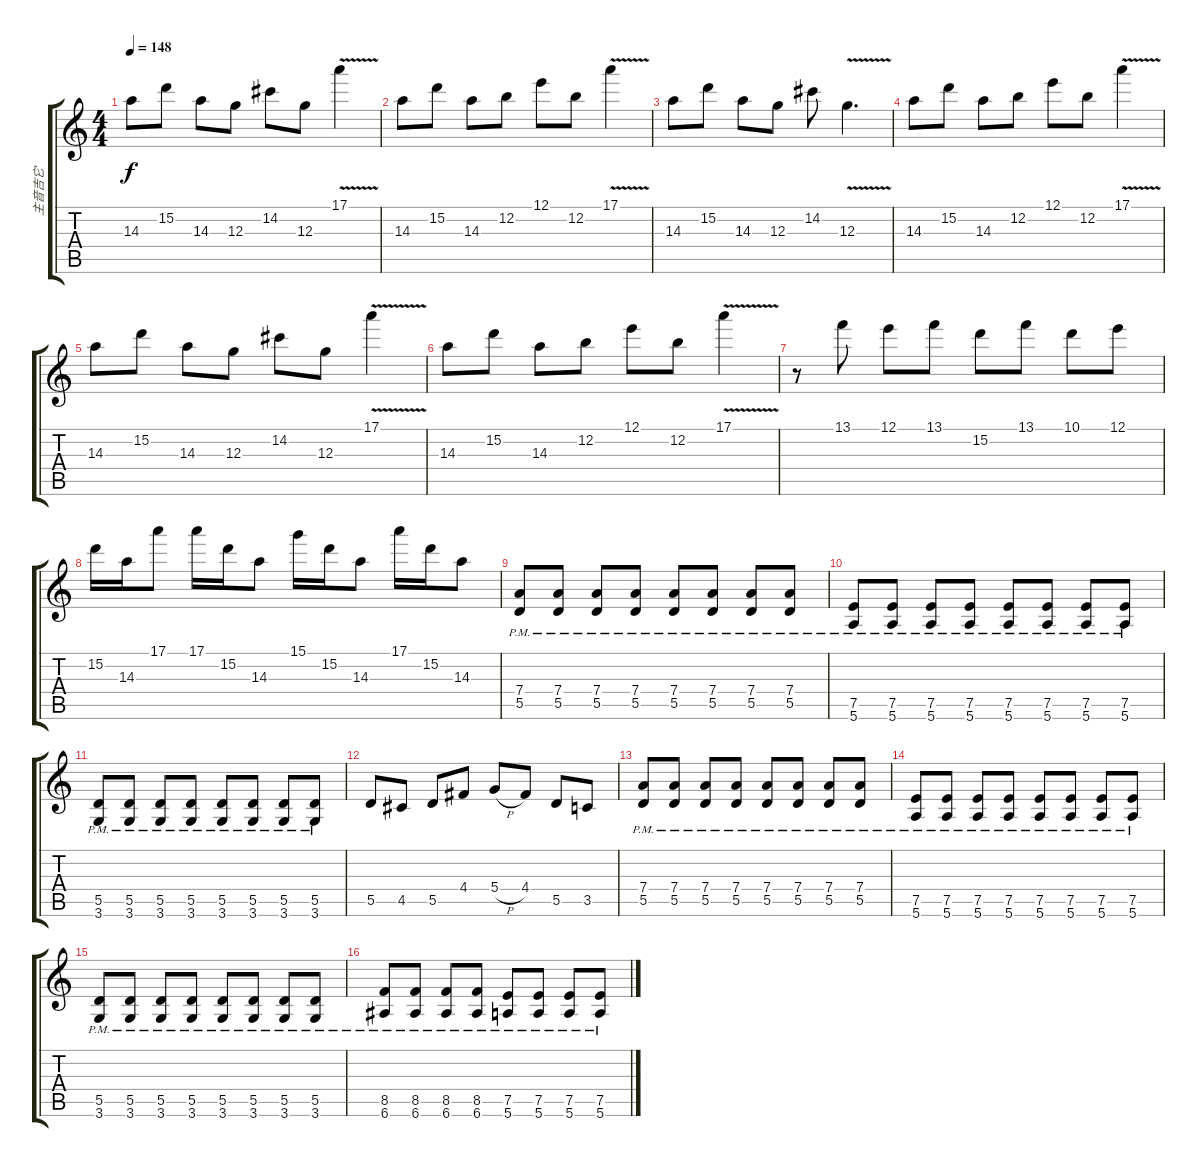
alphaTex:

\track ("主音吉它" "主音吉它") {instrument distortionguitar}
\staff {score tabs}
\tuning (E4 B3 G3 D3 A2 E2) {hide}
\ts (4 4)
\tempo 148
\clef g2
\ks c
14.3.8{dy f} 15.2.8 14.3.8 12.3.8 14.2.8 12.3.8 17.1{v}.4 |
14.3.8 15.2.8 14.3.8 12.2.8 12.1.8 12.2.8 17.1{v}.4 |
14.3.8 15.2.8 14.3.8 12.3.8 14.2.8 12.3{v}.4{d} |
14.3.8 15.2.8 14.3.8 12.2.8 12.1.8 12.2.8 17.1{v}.4 |
14.3.8 15.2.8 14.3.8 12.3.8 14.2.8 12.3.8 17.1{v}.4 |
14.3.8 15.2.8 14.3.8 12.2.8 12.1.8 12.2.8 17.1{v}.4 |
r.8 13.1.8 12.1.8 13.1.8 15.2.8 13.1.8 10.1.8 12.1.8 |
15.2.16 14.3.16 17.1.8 17.1.16 15.2.16 14.3.8 15.1.16 15.2.16 14.3.8 17.1.16 15.2.16 14.3.8 |
(7.4{pm} 5.5).8 (7.4{pm} 5.5).8 (7.4{pm} 5.5).8 (7.4{pm} 5.5).8 (7.4{pm} 5.5).8 (7.4{pm} 5.5).8 (7.4{pm} 5.5).8 (7.4{pm} 5.5).8 |
(7.5{pm} 5.6).8 (7.5{pm} 5.6).8 (7.5{pm} 5.6).8 (7.5{pm} 5.6).8 (7.5{pm} 5.6).8 (7.5{pm} 5.6).8 (7.5{pm} 5.6).8 (7.5{pm} 5.6).8 |
(5.5{pm} 3.6).8 (5.5{pm} 3.6).8 (5.5{pm} 3.6).8 (5.5{pm} 3.6).8 (5.5{pm} 3.6).8 (5.5{pm} 3.6).8 (5.5{pm} 3.6).8 (5.5{pm} 3.6).8 |
5.5.8 4.5.8 5.5.8 4.4.8 5.4{h}.8 4.4.8 5.5.8 3.5.8 |
(7.4{pm} 5.5).8 (7.4{pm} 5.5).8 (7.4{pm} 5.5).8 (7.4{pm} 5.5).8 (7.4{pm} 5.5).8 (7.4{pm} 5.5).8 (7.4{pm} 5.5).8 (7.4{pm} 5.5).8 |
(7.5{pm} 5.6).8 (7.5{pm} 5.6).8 (7.5{pm} 5.6).8 (7.5{pm} 5.6).8 (7.5{pm} 5.6).8 (7.5{pm} 5.6).8 (7.5{pm} 5.6).8 (7.5{pm} 5.6).8 |
(5.5{pm} 3.6).8 (5.5{pm} 3.6).8 (5.5{pm} 3.6).8 (5.5{pm} 3.6).8 (5.5{pm} 3.6).8 (5.5{pm} 3.6).8 (5.5{pm} 3.6).8 (5.5{pm} 3.6).8 |
(8.5{pm} 6.6).8 (8.5{pm} 6.6).8 (8.5{pm} 6.6).8 (8.5{pm} 6.6).8 (7.5{pm} 5.6).8 (7.5{pm} 5.6).8 (7.5{pm} 5.6).8 (7.5{pm} 5.6).8
